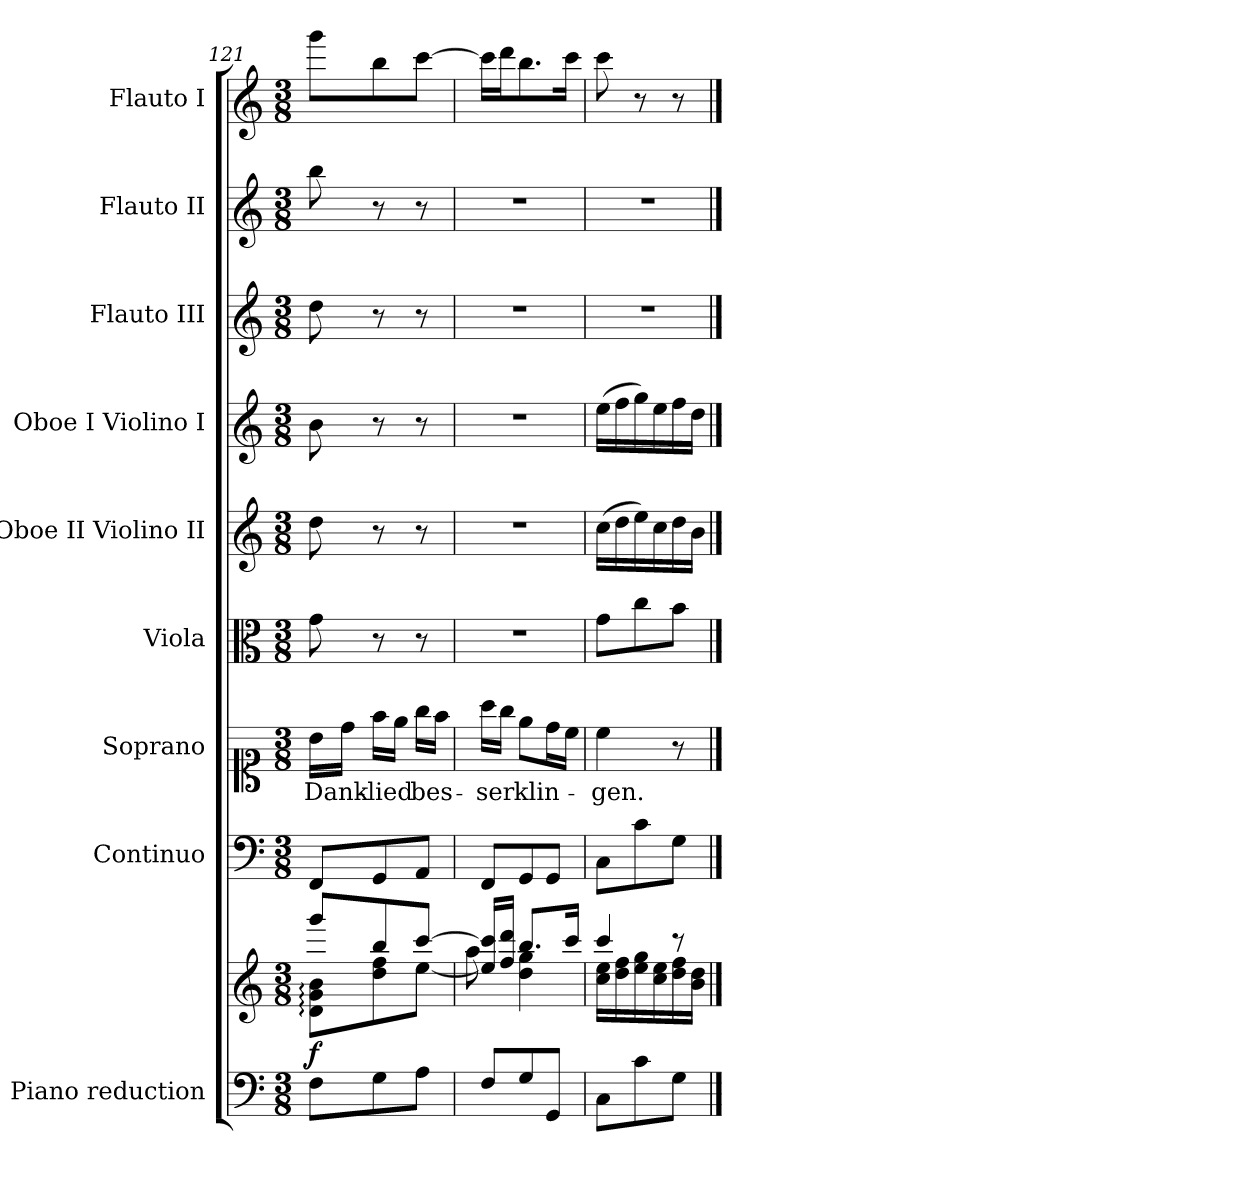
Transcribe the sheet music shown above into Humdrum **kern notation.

**kern	**kern	**dynam	**kern	**kern	**text	**kern	**kern	**kern	**kern	**kern	**kern
*part9	*part9	*part9	*part8	*part7	*part7	*part6	*part5	*part4	*part3	*part2	*part1
*staff10	*staff9	*staff9/10	*staff8	*staff7	*staff7	*staff6	*staff5	*staff4	*staff3	*staff2	*staff1
*I"Piano reduction	*	*	*I"Continuo	*I"Soprano	*	*I"Viola	*I"Oboe II Violino II	*I"Oboe I Violino I	*I"Flauto III	*I"Flauto II	*I"Flauto I
*I'Pno	*	*	*	*	*	*	*	*	*I'Fl	*I'Fl	*I'Fl
*clefF4	*clefG2	*	*clefF4	*clefC1	*	*clefC3	*clefG2	*clefG2	*clefG2	*clefG2	*clefG2
*k[]	*k[]	*	*k[]	*k[]	*	*k[]	*k[]	*k[]	*k[]	*k[]	*k[]
*M3/8	*M3/8	*	*M3/8	*M3/8	*	*M3/8	*M3/8	*M3/8	*M3/8	*M3/8	*M3/8
=121	=121	=121	=121	=121	=121	=121	=121	=121	=121	=121	=121
*	*^	*	*	*	*	*	*	*	*	*	*
!	!	!	!LO:DY:b	!	!	!LO:LY:b	!	!	!	!	!	!
8F\L	8ggg/L	8d\: 8g\: 8b\:L	f	8FF/L	16b\LL	Dank-	8g\	8dd\	8b\	8dd\	8bb\	8ggg\L
.	.	.	.	.	16dd\JJ	.	.	.	.	.	.	.
!	!	!	!	!	!	!LO:LY:b	!	!	!	!	!	!
8G\	8bb/	8dd\ 8ff\	.	8GG/	16ff\LL	-lied	8r	8r	8r	8r	8r	8bb\
.	.	.	.	.	16ee\JJ	.	.	.	.	.	.	.
!	!	!	!	!	!	!LO:LY:b	!	!	!	!	!	!
8A\J	[8ccc/J	[8ee\J	.	8AA/J	16gg\LL	bes-	8r	8r	8r	8r	8r	[8ccc\J
.	.	.	.	.	16ff\JJ	.	.	.	.	.	.	.
=122	=122	=122	=122	=122	=122	=122	=122	=122	=122	=122	=122	=122
!	!	!	!	!	!	!LO:LY:b	!	!	!	!	!	!
8F/L	16ee/] 16ccc/]LL	8aa\	.	8FF/L	16aa\LL	-ser	4.r	4.r	4.r	4.r	4.r	16ccc\LL]
.	16ff/ 16ddd/JJ	.	.	.	16gg\JJ	.	.	.	.	.	.	16ddd\J
!	!	!	!	!	!	!LO:LY:b	!	!	!	!	!	!
8G/	8.bb/L	4dd\ 4gg\	.	8GG/	8ee\L	klin-	.	.	.	.	.	8.bb\
8GG/J	.	.	.	8GG/J	16dd\L	.	.	.	.	.	.	.
.	16ccc/Jk	.	.	.	16cc\JJ	.	.	.	.	.	.	16ccc\Jk
=123	=123	=123	=123	=123	=123	=123	=123	=123	=123	=123	=123	=123
!	!	!	!	!	!	!LO:LY:b	!	!	!	!	!	!
8C\L	4ccc/	16cc\ 16ee\LL	.	8C\L	4cc\	gen.	8g\L	(>16cc\LL	(>16ee\LL	4.r	4.r	8ccc\
.	.	16dd\ 16ff\	.	.	.	.	.	16dd\	16ff\	.	.	.
8c\	.	16ee\ 16gg\	.	8c\	.	.	8cc\	16ee\)	16gg\)	.	.	8r
.	.	16cc\ 16ee\	.	.	.	.	.	16cc\	16ee\	.	.	.
8G\J	8rccc	16dd\ 16ff\	.	8G\J	8r	.	8b\J	16dd\	16ff\	.	.	8r
.	.	16b\ 16dd\JJ	.	.	.	.	.	16b\JJ	16dd\JJ	.	.	.
*	*v	*v	*	*	*	*	*	*	*	*	*	*
==	==	==	==	==	==	==	==	==	==	==	==
*-	*-	*-	*-	*-	*-	*-	*-	*-	*-	*-	*-
